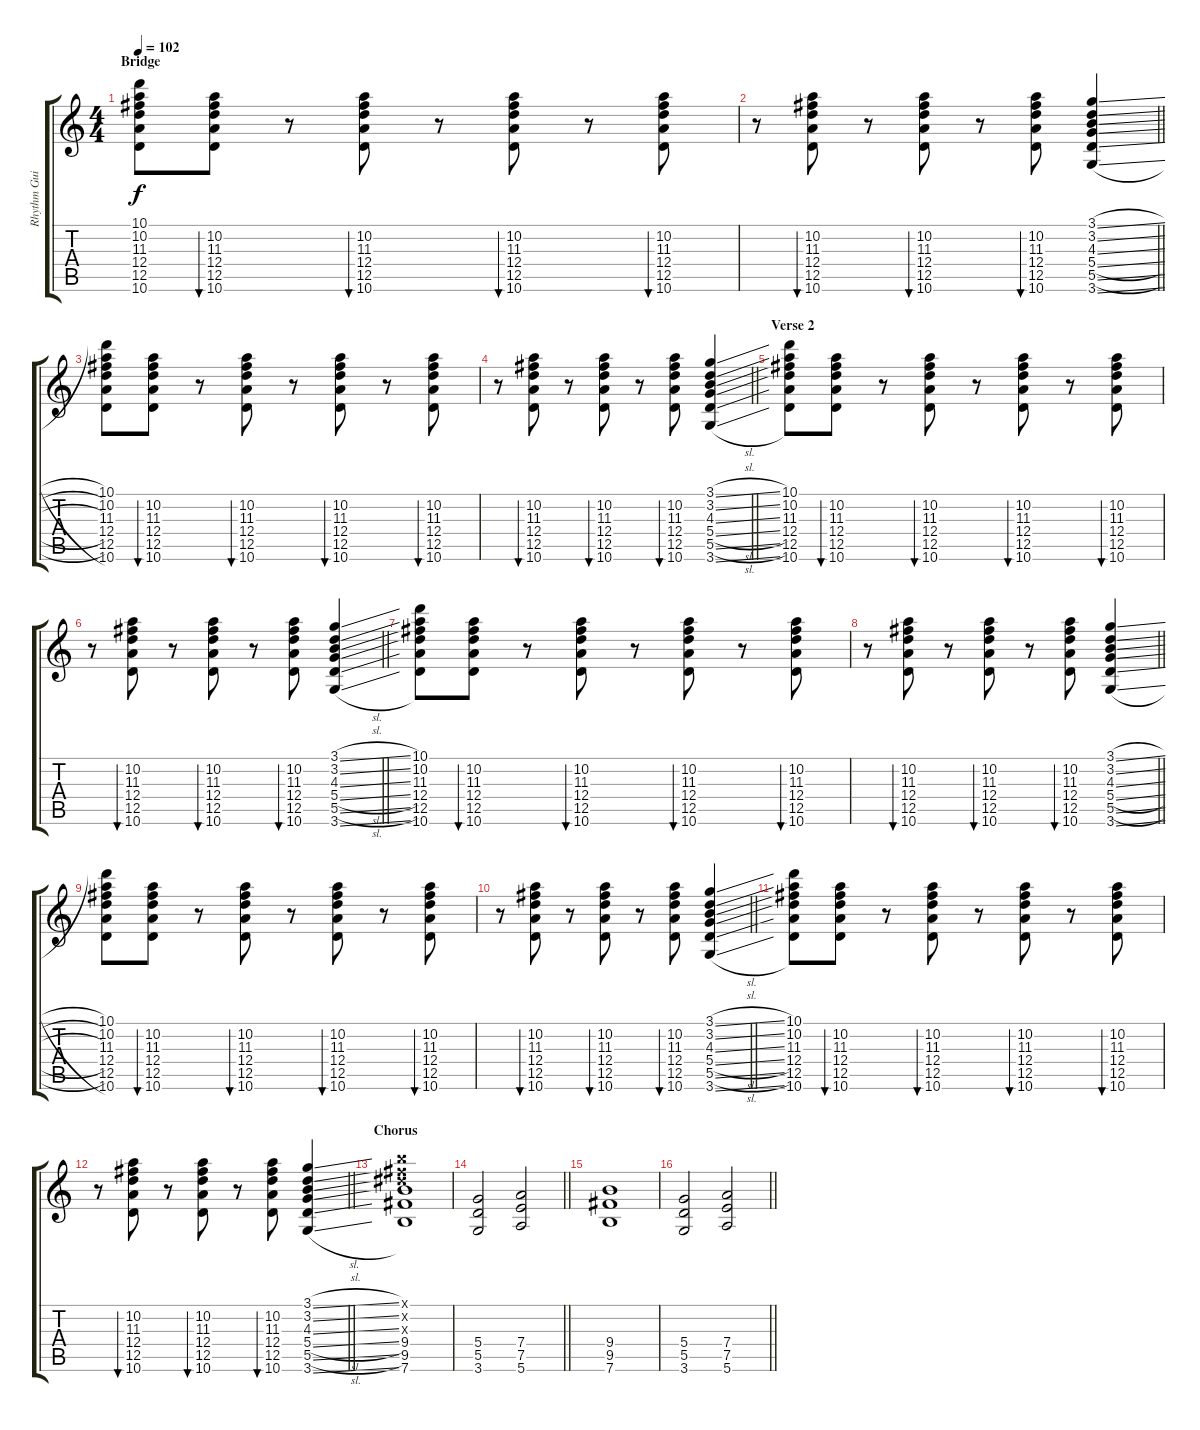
\track ("Rhythm Guitar" "Rhythm Gui") {instrument overdrivenguitar}
\staff {score tabs}
\tuning (E4 B3 G3 D3 A2 E2) {hide}
\ts (4 4)
\section ("" "Bridge")
\tempo 102
\clef g2
\ks c
(10.1 10.2 11.3 12.4 12.5 10.6).8{dy f} (10.2 11.3 12.4 12.5 10.6).8{bu 60} r.8 (10.2 11.3 12.4 12.5 10.6).8{bu 60} r.8 (10.2 11.3 12.4 12.5 10.6).8{bu 60} r.8 (10.2 11.3 12.4 12.5 10.6).8{bu 60} |
\barLineRight lightlight
r.8 (10.2 11.3 12.4 12.5 10.6).8{bu 60} r.8 (10.2 11.3 12.4 12.5 10.6).8{bu 60} r.8 (10.2 11.3 12.4 12.5 10.6).8{bu 60} (3.1{sl} 3.2{sl} 4.3{sl} 5.4{sl} 5.5{sl} 3.6{sl}).4 |
(10.1 10.2 11.3 12.4 12.5 10.6).8 (10.2 11.3 12.4 12.5 10.6).8{bu 60} r.8 (10.2 11.3 12.4 12.5 10.6).8{bu 60} r.8 (10.2 11.3 12.4 12.5 10.6).8{bu 60} r.8 (10.2 11.3 12.4 12.5 10.6).8{bu 60} |
\barLineRight lightlight
r.8 (10.2 11.3 12.4 12.5 10.6).8{bu 60} r.8 (10.2 11.3 12.4 12.5 10.6).8{bu 60} r.8 (10.2 11.3 12.4 12.5 10.6).8{bu 60} (3.1{sl} 3.2{sl} 4.3{sl} 5.4{sl} 5.5{sl} 3.6{sl}).4 |
\section ("" "Verse 2")
(10.1 10.2 11.3 12.4 12.5 10.6).8 (10.2 11.3 12.4 12.5 10.6).8{bu 60} r.8 (10.2 11.3 12.4 12.5 10.6).8{bu 60} r.8 (10.2 11.3 12.4 12.5 10.6).8{bu 60} r.8 (10.2 11.3 12.4 12.5 10.6).8{bu 60} |
\barLineRight lightlight
r.8 (10.2 11.3 12.4 12.5 10.6).8{bu 60} r.8 (10.2 11.3 12.4 12.5 10.6).8{bu 60} r.8 (10.2 11.3 12.4 12.5 10.6).8{bu 60} (3.1{sl} 3.2{sl} 4.3{sl} 5.4{sl} 5.5{sl} 3.6{sl}).4 |
(10.1 10.2 11.3 12.4 12.5 10.6).8 (10.2 11.3 12.4 12.5 10.6).8{bu 60} r.8 (10.2 11.3 12.4 12.5 10.6).8{bu 60} r.8 (10.2 11.3 12.4 12.5 10.6).8{bu 60} r.8 (10.2 11.3 12.4 12.5 10.6).8{bu 60} |
\barLineRight lightlight
r.8 (10.2 11.3 12.4 12.5 10.6).8{bu 60} r.8 (10.2 11.3 12.4 12.5 10.6).8{bu 60} r.8 (10.2 11.3 12.4 12.5 10.6).8{bu 60} (3.1{sl} 3.2{sl} 4.3{sl} 5.4{sl} 5.5{sl} 3.6{sl}).4 |
(10.1 10.2 11.3 12.4 12.5 10.6).8 (10.2 11.3 12.4 12.5 10.6).8{bu 60} r.8 (10.2 11.3 12.4 12.5 10.6).8{bu 60} r.8 (10.2 11.3 12.4 12.5 10.6).8{bu 60} r.8 (10.2 11.3 12.4 12.5 10.6).8{bu 60} |
\barLineRight lightlight
r.8 (10.2 11.3 12.4 12.5 10.6).8{bu 60} r.8 (10.2 11.3 12.4 12.5 10.6).8{bu 60} r.8 (10.2 11.3 12.4 12.5 10.6).8{bu 60} (3.1{sl} 3.2{sl} 4.3{sl} 5.4{sl} 5.5{sl} 3.6{sl}).4 |
(10.1 10.2 11.3 12.4 12.5 10.6).8 (10.2 11.3 12.4 12.5 10.6).8{bu 60} r.8 (10.2 11.3 12.4 12.5 10.6).8{bu 60} r.8 (10.2 11.3 12.4 12.5 10.6).8{bu 60} r.8 (10.2 11.3 12.4 12.5 10.6).8{bu 60} |
\barLineRight lightlight
r.8 (10.2 11.3 12.4 12.5 10.6).8{bu 60} r.8 (10.2 11.3 12.4 12.5 10.6).8{bu 60} r.8 (10.2 11.3 12.4 12.5 10.6).8{bu 60} (3.1{sl} 3.2{sl} 4.3{sl} 5.4{sl} 5.5{sl} 3.6{sl}).4 |
\section ("" "Chorus")
(7.1{x} 7.2{x} 8.3{x} 9.4 9.5 7.6).1 |
\barLineRight lightlight
(5.4 5.5 3.6).2 (7.4 7.5 5.6).2 |
(9.4 9.5 7.6).1 |
\barLineRight lightlight
(5.4 5.5 3.6).2 (7.4 7.5 5.6).2
